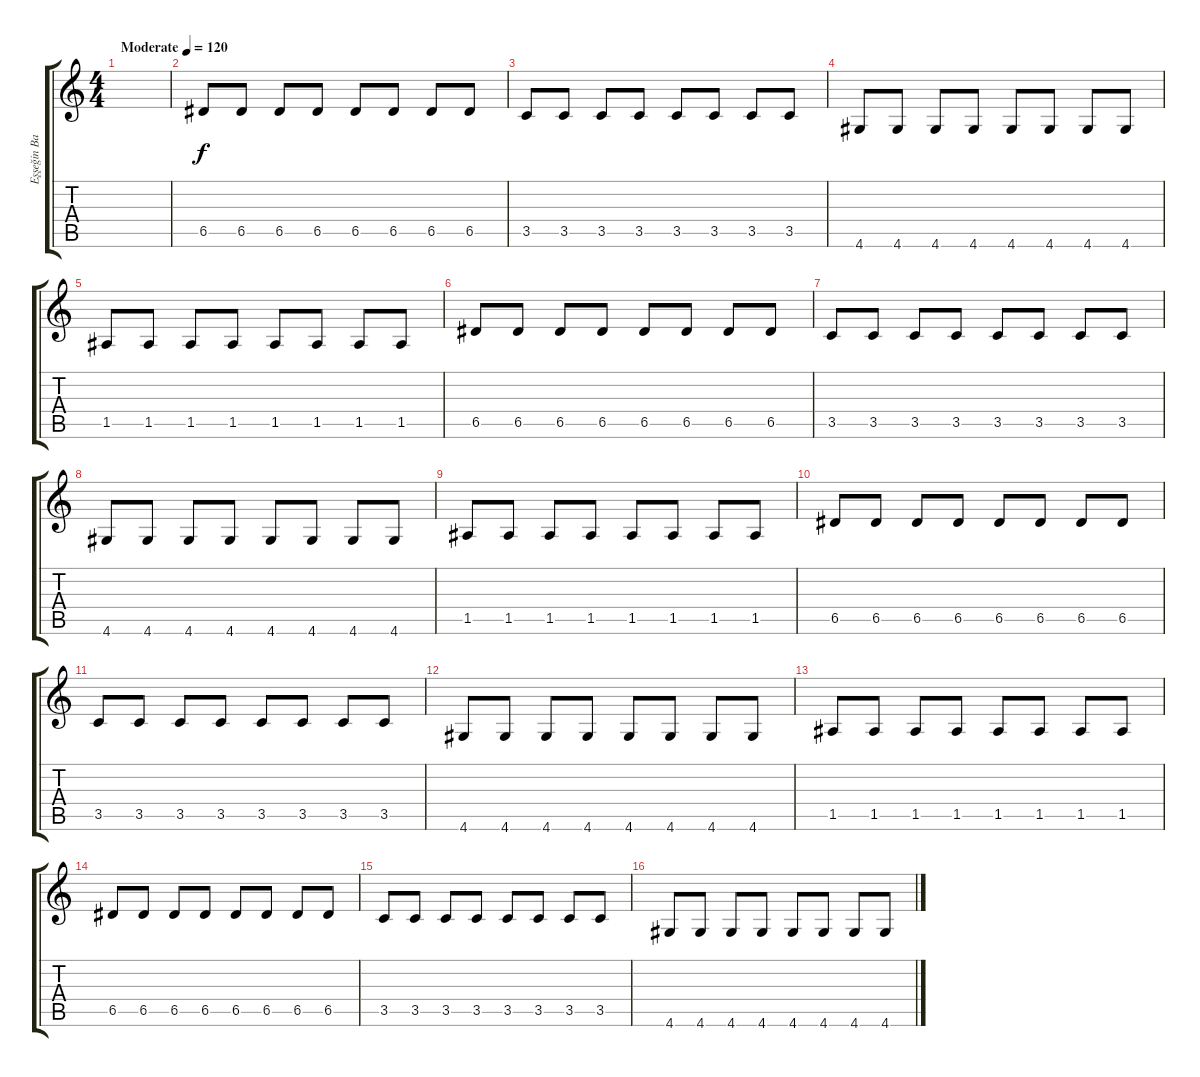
\track ("Eşşeğin Bassı" "Eşşeğin Ba") {instrument electricbassfinger}
\staff {score tabs}
\tuning (E4 B3 G3 D3 A2 E2) {hide}
\ts (4 4)
\tempo (120 "Moderate")
\clef g2
\ks c
|
6.5.8 6.5.8 6.5.8 6.5.8 6.5.8 6.5.8 6.5.8 6.5.8 |
3.5.8 3.5.8 3.5.8 3.5.8 3.5.8 3.5.8 3.5.8 3.5.8 |
4.6.8 4.6.8 4.6.8 4.6.8 4.6.8 4.6.8 4.6.8 4.6.8 |
1.5.8 1.5.8 1.5.8 1.5.8 1.5.8 1.5.8 1.5.8 1.5.8 |
6.5.8 6.5.8 6.5.8 6.5.8 6.5.8 6.5.8 6.5.8 6.5.8 |
3.5.8 3.5.8 3.5.8 3.5.8 3.5.8 3.5.8 3.5.8 3.5.8 |
4.6.8 4.6.8 4.6.8 4.6.8 4.6.8 4.6.8 4.6.8 4.6.8 |
1.5.8 1.5.8 1.5.8 1.5.8 1.5.8 1.5.8 1.5.8 1.5.8 |
6.5.8 6.5.8 6.5.8 6.5.8 6.5.8 6.5.8 6.5.8 6.5.8 |
3.5.8 3.5.8 3.5.8 3.5.8 3.5.8 3.5.8 3.5.8 3.5.8 |
4.6.8 4.6.8 4.6.8 4.6.8 4.6.8 4.6.8 4.6.8 4.6.8 |
1.5.8 1.5.8 1.5.8 1.5.8 1.5.8 1.5.8 1.5.8 1.5.8 |
6.5.8 6.5.8 6.5.8 6.5.8 6.5.8 6.5.8 6.5.8 6.5.8 |
3.5.8 3.5.8 3.5.8 3.5.8 3.5.8 3.5.8 3.5.8 3.5.8 |
4.6.8 4.6.8 4.6.8 4.6.8 4.6.8 4.6.8 4.6.8 4.6.8
